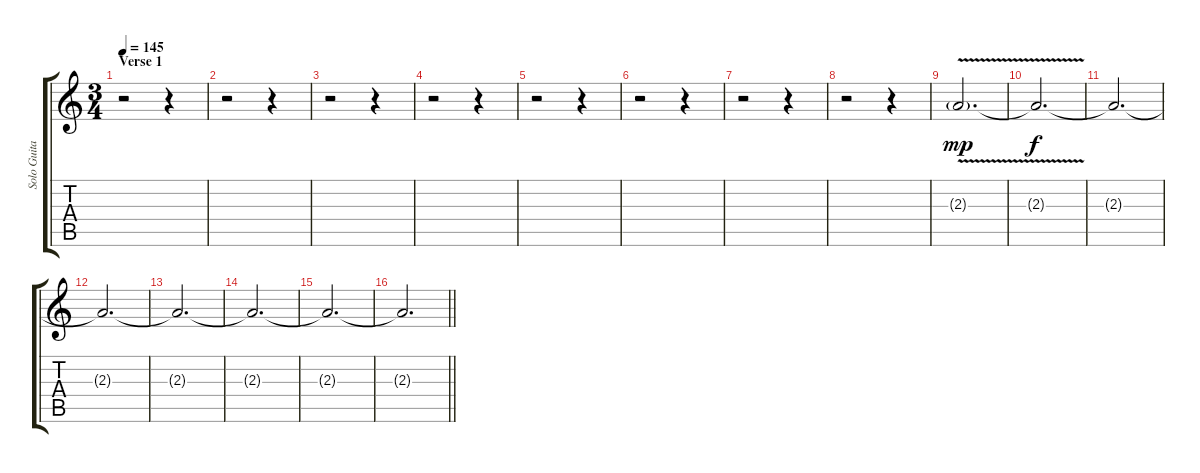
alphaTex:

\track ("Solo Guitar" "Solo Guita") {instrument overdrivenguitar}
\staff {score tabs}
\tuning (E4 B3 G3 D3 A2 E2) {hide}
\ts (3 4)
\section ("" "Verse 1")
\tempo 145
\clef g2
\ks c
r.2{dy f} r.4 |
r.2 r.4 |
r.2 r.4 |
r.2 r.4 |
r.2 r.4 |
r.2 r.4 |
r.2 r.4 |
r.2 r.4 |
2.3{v g}.2{d dy mp} |
2.3{t}.2{d dy f} |
2.3{t}.2{d} |
2.3{t}.2{d} |
2.3{t}.2{d} |
2.3{t}.2{d} |
2.3{t}.2{d} |
\barLineRight lightlight
2.3{t}.2{d}
